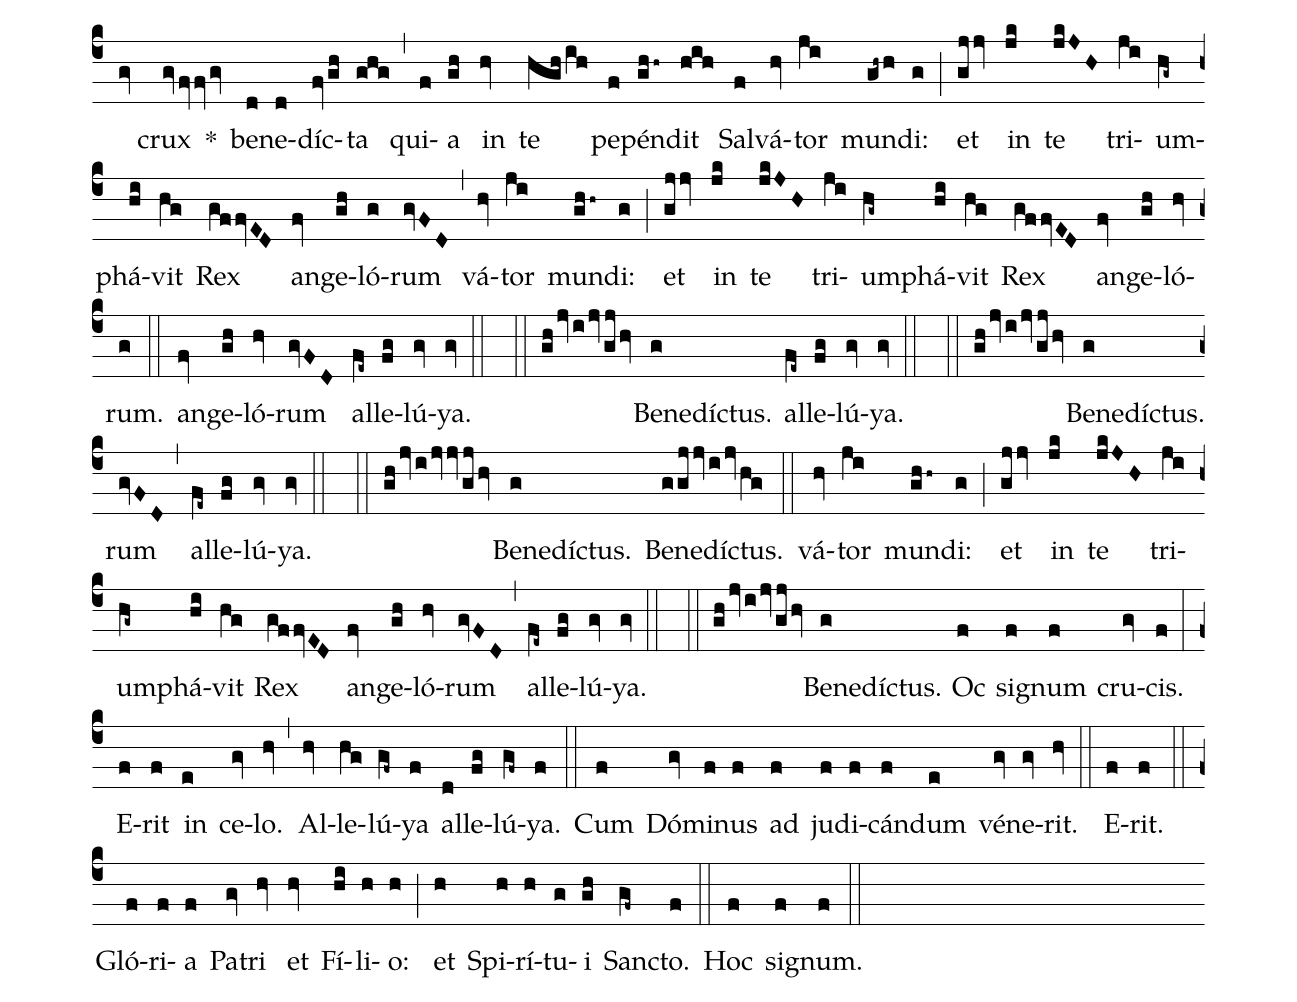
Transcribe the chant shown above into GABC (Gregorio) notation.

annotation: Ant.;
annotation: VIII.i.;
%%
(c4)
(gv) crux(gvfvfvgv) *() be(d)ne(d)díc(fvgh)ta(ghg) (,)
qui(f)a(gh) in(hv) te(hghih) pe(f)pén(ghh~)dit(hih) Sal(f)vá(hv)tor(ji) mun(gh~h)di:(g) (;)
et(gjjv) in(jk) te(jkJH) tri(ji)um(hg~)phá(hi)vit(hg) Rex(gffvED) an(fv)ge(gh)ló(g)rum(gvFD) (,)
vá(hv)tor(ji) mun(ghh~)di:(g) (;)
et(gjjv) in(jk) te(jkJH) tri(ji)um(hg~)phá(hi)vit(hg) Rex(gffvED) an(fv)ge(gh)ló(hv)rum.(g) (::)

an(fv)ge(gh)ló(hv)rum(gvFD) al(fe~)le(fg)lú(gv)ya.(gv) (::)

(::)

(ghjvijvgjhv) Benedíctus.(g) al(fe~)le(fg)lú(gv)ya.(gv) (::)

(::)

(ghjvijvgjhv) Benedíctus.(g) rum(gvFD) (,)
al(fe~)le(fg)lú(gv)ya.(gv) (::)

(::)

(ghjvijvjvgjhv) Benedíctus.(g) Benedíctus.(ggjjvijvhg) (::)

vá(hv)tor(ji) mun(ghh~)di:(g) (;)
et(gjjv) in(jk) te(jkJH) tri(ji)um(hg~)phá(hi)vit(hg) Rex(gffvED) an(fv)ge(gh)ló(hv)rum(gvFD) (,)
al(fe~)le(fg)lú(gv)ya.(gv) (::)

(::)

(ghjvijvgjhv) Benedíctus.(g) Oc(f) sig(f)num(f) cru(gv)cis.(f) (:)
E(f)rit(f) in(e) ce(gv)lo.(hv) (,)
Al(hv)le(hg)lú(gf~)ya(f) al(d)le(fg)lú(gf~)ya.(f) (::)

Cum(f) Dó(gv)mi(f)nus(f) ad(f) ju(f)di(f)cán(f)dum(e) vé(gv)ne(gv)rit.(hv) (::)

E(f)rit.(f) (::)

Gló(f)ri(f)a(f) Pa(gv)tri(hv) et(hv) Fí(hi)li(h)o:(h) (;)
et(h) Spi(h)rí(h)tu(g)i(gh) Sanc(gf~)to.(f) (::)

Hoc(f) sig(f)num.(f) (::)
